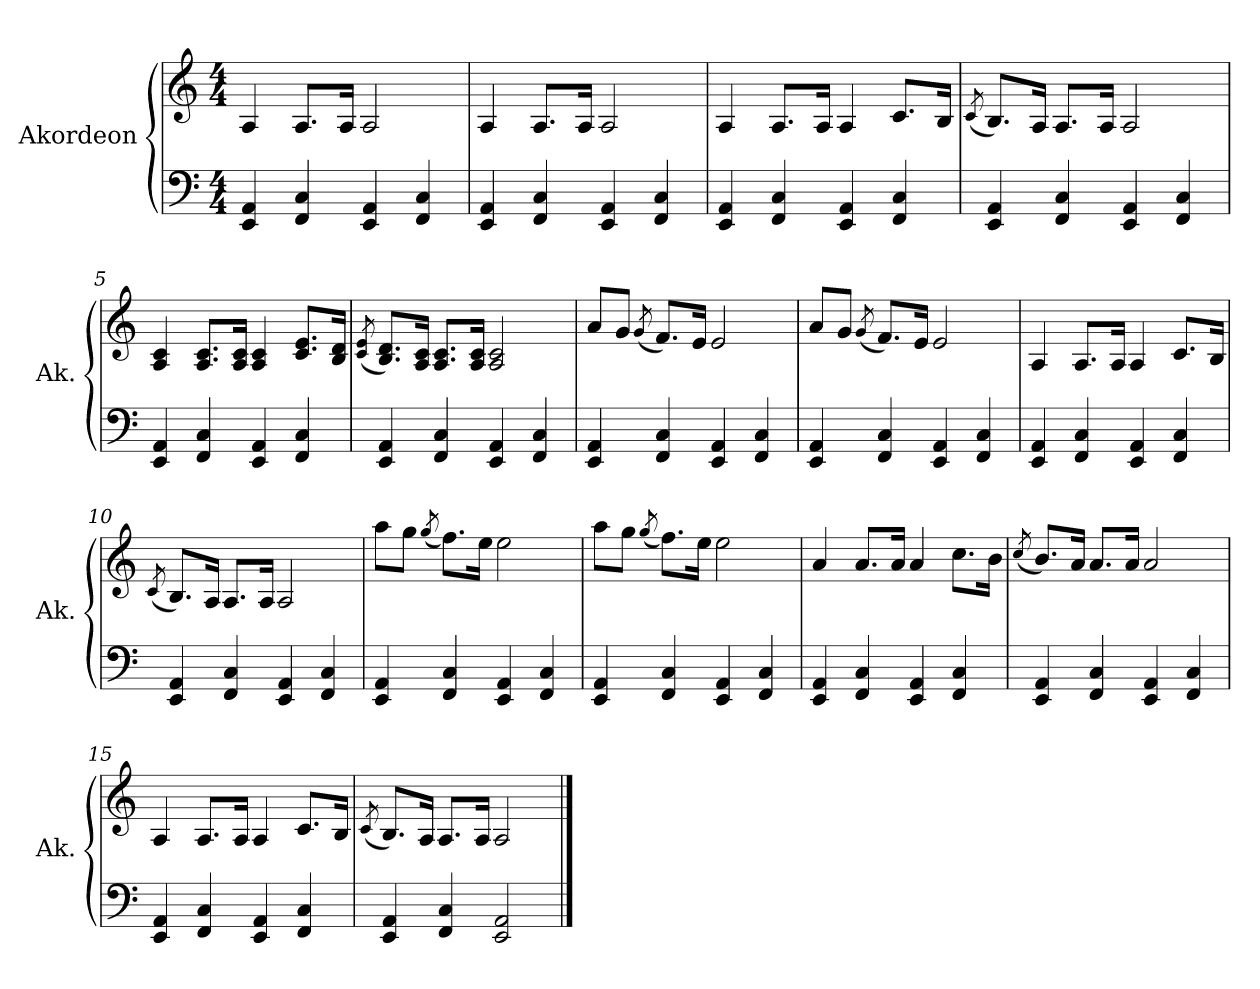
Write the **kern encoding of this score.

**kern	**kern
*part1	*part1
*staff2	*staff1
*I"Akordeon	*
*I'Ak.	*
*clefF4	*clefG2
*k[]	*k[]
*M4/4	*M4/4
*MM50	*MM50
=1	=1
4EE/ 4AA/	4A/
4FF/ 4C/	8.A/L
.	16A/Jk
4EE/ 4AA/	2A/
4FF/ 4C/	.
=2	=2
4EE/ 4AA/	4A/
4FF/ 4C/	8.A/L
.	16A/Jk
4EE/ 4AA/	2A/
4FF/ 4C/	.
=3	=3
4EE/ 4AA/	4A/
4FF/ 4C/	8.A/L
.	16A/Jk
4EE/ 4AA/	4A/
4FF/ 4C/	8.c/L
.	16B/Jk
=4	=4
.	(8qc/
4EE/ 4AA/	8.B/L)
.	16A/Jk
4FF/ 4C/	8.A/L
.	16A/Jk
4EE/ 4AA/	2A/
4FF/ 4C/	.
!!LO:LB:g=z
=5	=5
4EE/ 4AA/	4A/ 4c/
4FF/ 4C/	8.A/ 8.c/L
.	16A/ 16c/Jk
4EE/ 4AA/	4A/ 4c/
4FF/ 4C/	8.c/ 8.e/L
.	16B/ 16d/Jk
=6	=6
.	(8qc/ 8qe/
4EE/ 4AA/	8.B/ 8.d/L)
.	16A/ 16c/Jk
4FF/ 4C/	8.A/ 8.c/L
.	16A/ 16c/Jk
4EE/ 4AA/	2A/ 2c/
4FF/ 4C/	.
=7	=7
4EE/ 4AA/	8a/L
.	8g/J
.	(8qg/
4FF/ 4C/	8.f/L)
.	16e/Jk
4EE/ 4AA/	2e/
4FF/ 4C/	.
=8	=8
4EE/ 4AA/	8a/L
.	8g/J
.	(8qg/
4FF/ 4C/	8.f/L)
.	16e/Jk
4EE/ 4AA/	2e/
4FF/ 4C/	.
!!LO:LB:g=z
=9	=9
4EE/ 4AA/	4A/
4FF/ 4C/	8.A/L
.	16A/Jk
4EE/ 4AA/	4A/
4FF/ 4C/	8.c/L
.	16B/Jk
=10	=10
.	(8qc/
4EE/ 4AA/	8.B/L)
.	16A/Jk
4FF/ 4C/	8.A/L
.	16A/Jk
4EE/ 4AA/	2A/
4FF/ 4C/	.
=11	=11
4EE/ 4AA/	8aa\L
.	8gg\J
.	(8qgg/
4FF/ 4C/	8.ff\L)
.	16ee\Jk
4EE/ 4AA/	2ee\
4FF/ 4C/	.
=12	=12
4EE/ 4AA/	8aa\L
.	8gg\J
.	(8qgg/
4FF/ 4C/	8.ff\L)
.	16ee\Jk
4EE/ 4AA/	2ee\
4FF/ 4C/	.
!!LO:LB:g=z
=13	=13
4EE/ 4AA/	4a/
4FF/ 4C/	8.a/L
.	16a/Jk
4EE/ 4AA/	4a/
4FF/ 4C/	8.cc\L
.	16b\Jk
=14	=14
.	(8qcc/
4EE/ 4AA/	8.b/L)
.	16a/Jk
4FF/ 4C/	8.a/L
.	16a/Jk
4EE/ 4AA/	2a/
4FF/ 4C/	.
=15	=15
4EE/ 4AA/	4A/
4FF/ 4C/	8.A/L
.	16A/Jk
4EE/ 4AA/	4A/
4FF/ 4C/	8.c/L
.	16B/Jk
=16	=16
.	(8qc/
4EE/ 4AA/	8.B/L)
.	16A/Jk
4FF/ 4C/	8.A/L
.	16A/Jk
2EE/ 2AA/	2A/
==	==
*-	*-
